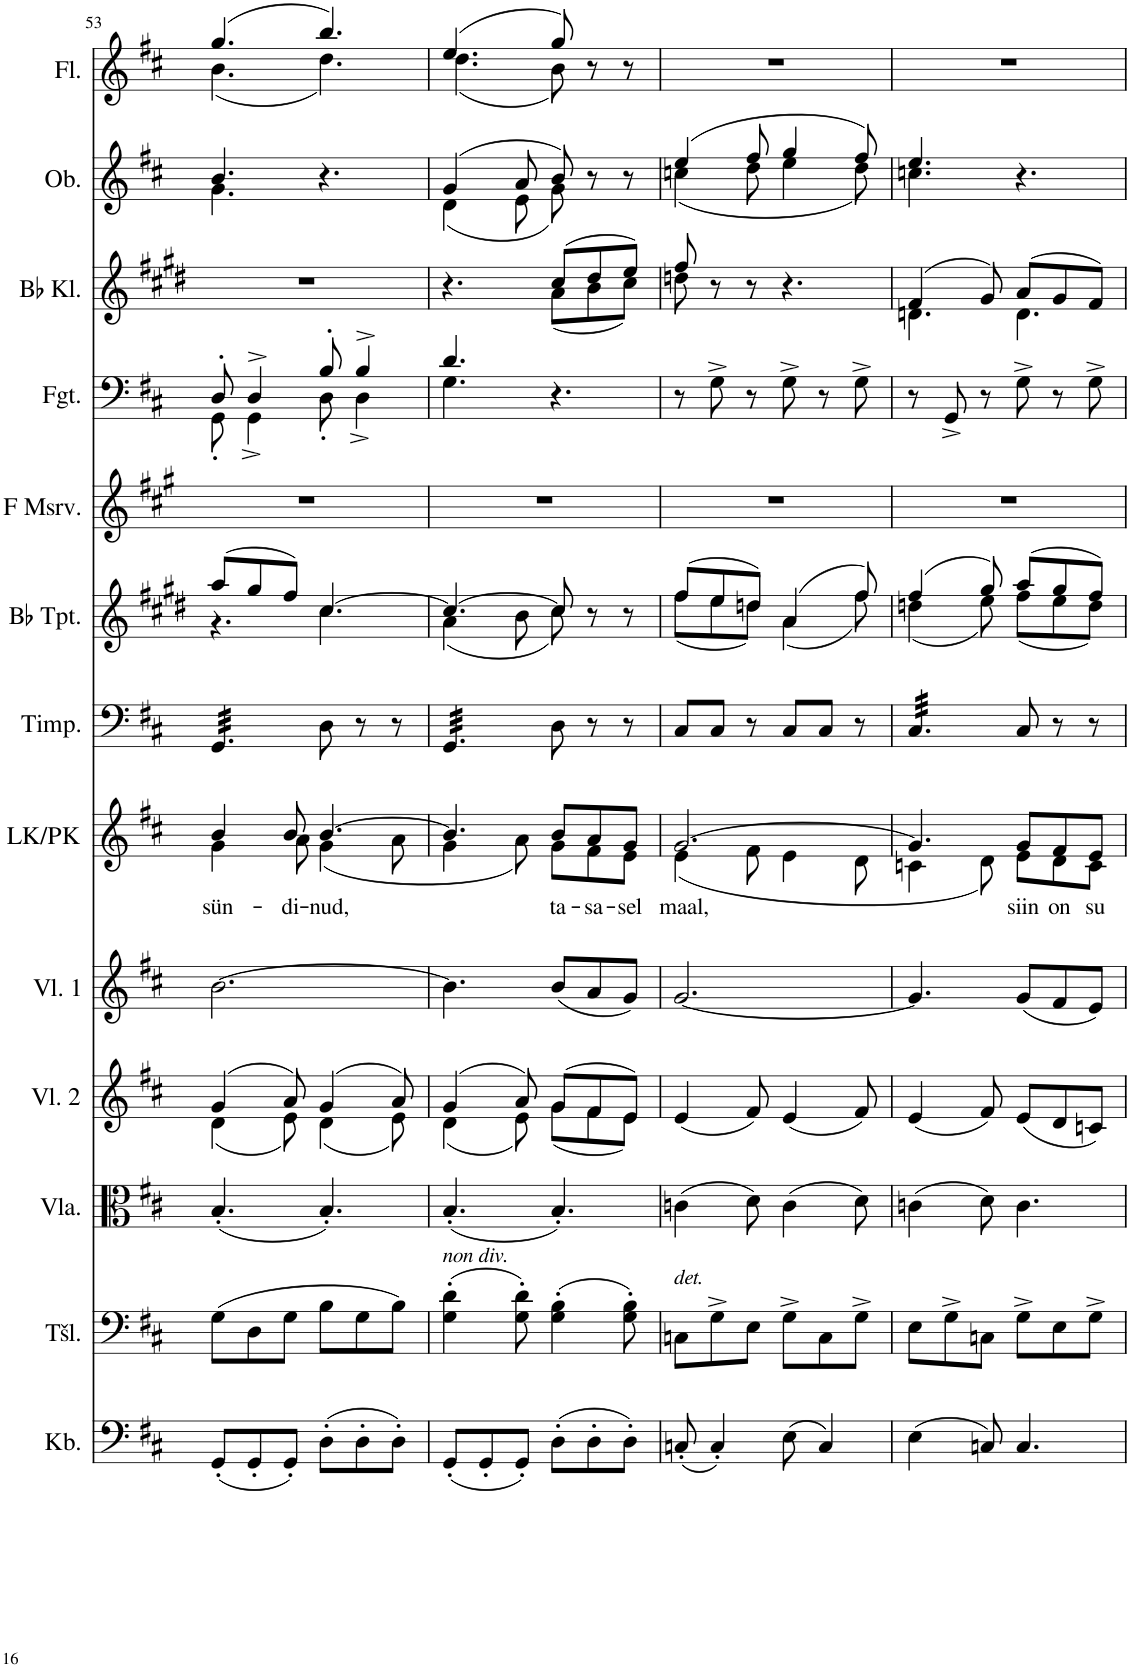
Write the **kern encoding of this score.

**kern	**kern	**kern	**kern	**kern	**kern	**text	**kern	**kern	**kern	**kern	**kern	**kern	**kern
*part13	*part12	*part11	*part10	*part9	*part8	*part8	*part7	*part6	*part5	*part4	*part3	*part2	*part1
*staff13	*staff12	*staff11	*staff10	*staff9	*staff8	*staff8	*staff7	*staff6	*staff5	*staff4	*staff3	*staff2	*staff1
*I"Kontrabass	*I"Tšello	*I"Vioola	*I"Viiul 2	*I"Viiul 1	*I"Laste- ja poistekoor	*	*I"Timpan	*I"Bb trompet	*I"Metsasarv F	*I"Fagott	*I"Bb klarnet	*I"Oboe	*I"Flööt
*I'Kb.	*I'Tšl.	*I'Vla.	*I'Vl. 2	*I'Vl. 1	*	*	*I'Timp.	*I'Bb Tpt.	*	*I'Fgt.	*I'Bb Kl.	*I'Ob.	*I'Fl.
!!LO:PB:g=z
*clefF4	*clefF4	*clefC3	*clefG2	*clefG2	*clefG2	*	*clefF4	*clefG2	*clefG2	*clefF4	*clefG2	*clefG2	*clefG2
*Trd7c12	*	*	*	*	*	*	*	*Trd1c2	*Trd4c7	*	*Trd1c2	*	*
*k[f#c#]	*k[f#c#]	*k[f#c#]	*k[f#c#]	*k[f#c#]	*k[f#c#]	*	*k[f#c#]	*k[f#c#g#d#]	*k[f#c#g#]	*k[f#c#]	*k[f#c#g#d#]	*k[f#c#]	*k[f#c#]
*M6/8	*M6/8	*M6/8	*M6/8	*M6/8	*M6/8	*	*M6/8	*M6/8	*M6/8	*M6/8	*M6/8	*M6/8	*M6/8
=53	=53	=53	=53	=53	=53	=53	=53	=53	=53	=53	=53	=53	=53
*	*	*	*^	*	*	*	*	*	*	*	*	*	*
!	!	!	!	!	!	!	!LO:LY:b	!	!	!	!	!	!	!
*	*	*	*	*	*	*^	*	*	*^	*	*^	*	*^	*^
*	*	*	*	*	*	*	*	*	*tremolo	*	*	*	*	*	*	*	*	*	*
(8GG'/L	(8G\L	(4.B'/	(4g/	(4d\	[2.b\	4b/	4g\	sün-	32GG/LLL	(8aa/L	4.r	2.r	8D'/	8GG'\	2.r	4.b/	4.g\	(4.gg/	(4.b\
.	.	.	.	.	.	.	.	.	32GG/	.	.	.	.	.	.	.	.	.	.
.	.	.	.	.	.	.	.	.	32GG/	.	.	.	.	.	.	.	.	.	.
.	.	.	.	.	.	.	.	.	32GG/	.	.	.	.	.	.	.	.	.	.
8GG'/	8D\	.	.	.	.	.	.	.	32GG/	8gg#/	.	.	4D^/	4GG^\	.	.	.	.	.
.	.	.	.	.	.	.	.	.	32GG/	.	.	.	.	.	.	.	.	.	.
.	.	.	.	.	.	.	.	.	32GG/	.	.	.	.	.	.	.	.	.	.
.	.	.	.	.	.	.	.	.	32GG/	.	.	.	.	.	.	.	.	.	.
!	!	!	!	!	!	!	!	!LO:LY:b	!	!	!	!	!	!	!	!	!	!	!
8GG'/J)	8G\J	.	8a/)	8e\)	.	8b/	8a\	-di-	32GG/	8ff#/J)	.	.	.	.	.	.	.	.	.
.	.	.	.	.	.	.	.	.	32GG/	.	.	.	.	.	.	.	.	.	.
.	.	.	.	.	.	.	.	.	32GG/	.	.	.	.	.	.	.	.	.	.
.	.	.	.	.	.	.	.	.	32GG/JJJ	.	.	.	.	.	.	.	.	.	.
*	*	*	*	*	*	*	*	*	*Xtremolo	*	*	*	*	*	*	*	*	*	*
!	!	!	!	!	!	!	!	!LO:LY:b	!	!	!	!	!	!	!	!	!	!	!
(8D'\L	8B\L	4.B'/)	(4g/	(4d\	.	[4.b/	(4g\	-nud,	8D\	[4.cc#/	4.cc#\	.	8B'/	8D'\	.	4.r	4.ryy	4.bb/)	4.dd\)
8D'\	8G\	.	.	.	.	.	.	.	8r	.	.	.	4B^/	4D^\	.	.	.	.	.
8D'\J)	8B\J)	.	8a/)	8e\)	.	.	8a\	.	8r	.	.	.	.	.	.	.	.	.	.
=54	=54	=54	=54	=54	=54	=54	=54	=54	=54	=54	=54	=54	=54	=54	=54	=54	=54	=54	=54
*	*	*	*	*	*	*	*	*	*	*	*	*	*	*	*^	*	*	*	*
!	!LO:TX:a:i:t=non div.	!	!	!	!	!	!	!	!	!	!	!	!	!	!	!	!	!	!	!
*	*	*	*	*	*	*	*	*	*tremolo	*	*	*	*	*	*	*	*	*	*	*
(8GG'/L	(4G\' 4d\'	(4.B'/	(4g/	(4d\	4.b\]	4.b/]	4g\	.	32GG/LLL	4.cc#/_	(4a\	2.r	4.d/	4.G\	4.r	4.ryy	(4g/	(4d\	(4.ee/	(4.dd\
.	.	.	.	.	.	.	.	.	32GG/	.	.	.	.	.	.	.	.	.	.	.
.	.	.	.	.	.	.	.	.	32GG/	.	.	.	.	.	.	.	.	.	.	.
.	.	.	.	.	.	.	.	.	32GG/	.	.	.	.	.	.	.	.	.	.	.
8GG'/	.	.	.	.	.	.	.	.	32GG/	.	.	.	.	.	.	.	.	.	.	.
.	.	.	.	.	.	.	.	.	32GG/	.	.	.	.	.	.	.	.	.	.	.
.	.	.	.	.	.	.	.	.	32GG/	.	.	.	.	.	.	.	.	.	.	.
.	.	.	.	.	.	.	.	.	32GG/	.	.	.	.	.	.	.	.	.	.	.
8GG'/J)	8G\' 8d\')	.	8a/)	8e\)	.	.	8a\)	.	32GG/	.	8b\	.	.	.	.	.	8a/	8e\	.	.
.	.	.	.	.	.	.	.	.	32GG/	.	.	.	.	.	.	.	.	.	.	.
.	.	.	.	.	.	.	.	.	32GG/	.	.	.	.	.	.	.	.	.	.	.
.	.	.	.	.	.	.	.	.	32GG/JJJ	.	.	.	.	.	.	.	.	.	.	.
*	*	*	*	*	*	*	*	*	*Xtremolo	*	*	*	*	*	*	*	*	*	*	*
!	!	!	!	!	!	!	!	!LO:LY:b	!	!	!	!	!	!	!	!	!	!	!	!
(8D'\L	(4G\' 4B\'	4.B'/)	(8g/L	(8g\L	(8b/L	8b/L	8g\L	ta-	8D\	8cc#/]	8cc#\)	.	4.r	4.ryy	(8cc#/L	(8a\L	8b/)	8g\)	8gg/)	8b\)
!	!	!	!	!	!	!	!	!LO:LY:b	!	!	!	!	!	!	!	!	!	!	!	!
8D'\	.	.	8f#/	8f#\	8a/	8a/	8f#\	-sa-	8r	8r	8ryy	.	.	.	8dd#/	8b\	8r	8ryy	8r	8ryy
!	!	!	!	!	!	!	!	!LO:LY:b	!	!	!	!	!	!	!	!	!	!	!	!
8D'\J)	8G\' 8B\')	.	8e/J)	8e\J)	8g/J)	8g/J	8e\J	-sel	8r	8r	8ryy	.	.	.	8ee/J)	8cc#\J)	8r	8ryy	8r	8ryy
*	*	*	*	*	*	*	*	*	*	*	*	*	*v	*v	*	*	*	*	*	*
=55	=55	=55	=55	=55	=55	=55	=55	=55	=55	=55	=55	=55	=55	=55	=55	=55	=55	=55	=55
!	!LO:TX:a:i:t=det.	!	!	!	!	!	!	!	!	!	!	!	!	!	!	!	!	!	!
!	!	!	!	!	!	!	!	!LO:LY:b	!	!	!	!	!	!	!	!	!	!	!
*	*	*	*v	*v	*	*	*	*	*	*	*	*	*	*	*	*	*	*v	*v
(8Cn'/	8Cn\L	(4cn\	(4e/	[2.g/	[2.g/	(4e\	maal,	8C#/L	(8ff#/L	(8ff#\L	2.r	8r	8ff#/	8ddn\	(4ee/	(4ccn\	2.r
4C'/)	8G^\	.	.	.	.	.	.	8C#/J	8ee/	8ee\	.	8G^\	8r	8ryy	.	.	.
.	8E\J	8d\)	8f#/)	.	.	8f#\	.	8r	8ddn/J)	8dd\J)	.	8r	8r	8ryy	8ff#/	8dd\	.
(8E\	8G^\L	(4c\	(4e/	.	.	4e\	.	8C#/L	(4a/	(4a\	.	8G^\	4.r	4.ryy	4gg/	4ee\	.
4C/)	8C\	.	.	.	.	.	.	8C#/J	.	.	.	8r	.	.	.	.	.
.	8G^\J	8d\)	8f#/)	.	.	8d\	.	8r	8ff#/)	8ff#\)	.	8G^\	.	.	8ff#/)	8dd\)	.
=56	=56	=56	=56	=56	=56	=56	=56	=56	=56	=56	=56	=56	=56	=56	=56	=56	=56
*	*	*	*	*	*	*	*	*tremolo	*	*	*	*	*	*	*	*	*
(4E\	8E\L	(4cn\	(4e/	4.g/]	4.g/]	4cn\	.	32C#/LLL	(4ff#/	(4ddn\	2.r	8r	(4f#/	4.dn\	4.ee/	4.ccn\	2.r
.	.	.	.	.	.	.	.	32C#/	.	.	.	.	.	.	.	.	.
.	.	.	.	.	.	.	.	32C#/	.	.	.	.	.	.	.	.	.
.	.	.	.	.	.	.	.	32C#/	.	.	.	.	.	.	.	.	.
.	8G^\	.	.	.	.	.	.	32C#/	.	.	.	8GG^/	.	.	.	.	.
.	.	.	.	.	.	.	.	32C#/	.	.	.	.	.	.	.	.	.
.	.	.	.	.	.	.	.	32C#/	.	.	.	.	.	.	.	.	.
.	.	.	.	.	.	.	.	32C#/	.	.	.	.	.	.	.	.	.
8Cn/)	8Cn\J	8d\)	8f#/)	.	.	8d\)	.	32C#/	8gg#/)	8ee\)	.	8r	8g#/)	.	.	.	.
.	.	.	.	.	.	.	.	32C#/	.	.	.	.	.	.	.	.	.
.	.	.	.	.	.	.	.	32C#/	.	.	.	.	.	.	.	.	.
.	.	.	.	.	.	.	.	32C#/JJJ	.	.	.	.	.	.	.	.	.
*	*	*	*	*	*	*	*	*Xtremolo	*	*	*	*	*	*	*	*	*
!	!	!	!	!	!	!	!LO:LY:b	!	!	!	!	!	!	!	!	!	!
4.C/	8G^\L	4.c\	(8e/L	(8g/L	8g/L	8e\L	siin	8C#/	(8aa/L	(8ff#\L	.	8G^\	(8a/L	4.d\	4.r	4.ryy	.
!	!	!	!	!	!	!	!LO:LY:b	!	!	!	!	!	!	!	!	!	!
.	8E\	.	8d/	8f#/	8f#/	8d\	on	8r	8gg#/	8ee\	.	8r	8g#/	.	.	.	.
!	!	!	!	!	!	!	!LO:LY:b	!	!	!	!	!	!	!	!	!	!
.	8G^\J	.	8cn/J)	8e/J)	8e/J	8c\J	su	8r	8ff#/J)	8dd\J)	.	8G^\	8f#/J)	.	.	.	.
*	*	*	*	*	*	*	*	*	*	*	*	*	*v	*v	*	*	*
*	*	*	*	*	*v	*v	*	*	*v	*v	*	*	*	*v	*v	*
=	=	=	=	=	=	=	=	=	=	=	=	=	=
*-	*-	*-	*-	*-	*-	*-	*-	*-	*-	*-	*-	*-	*-
